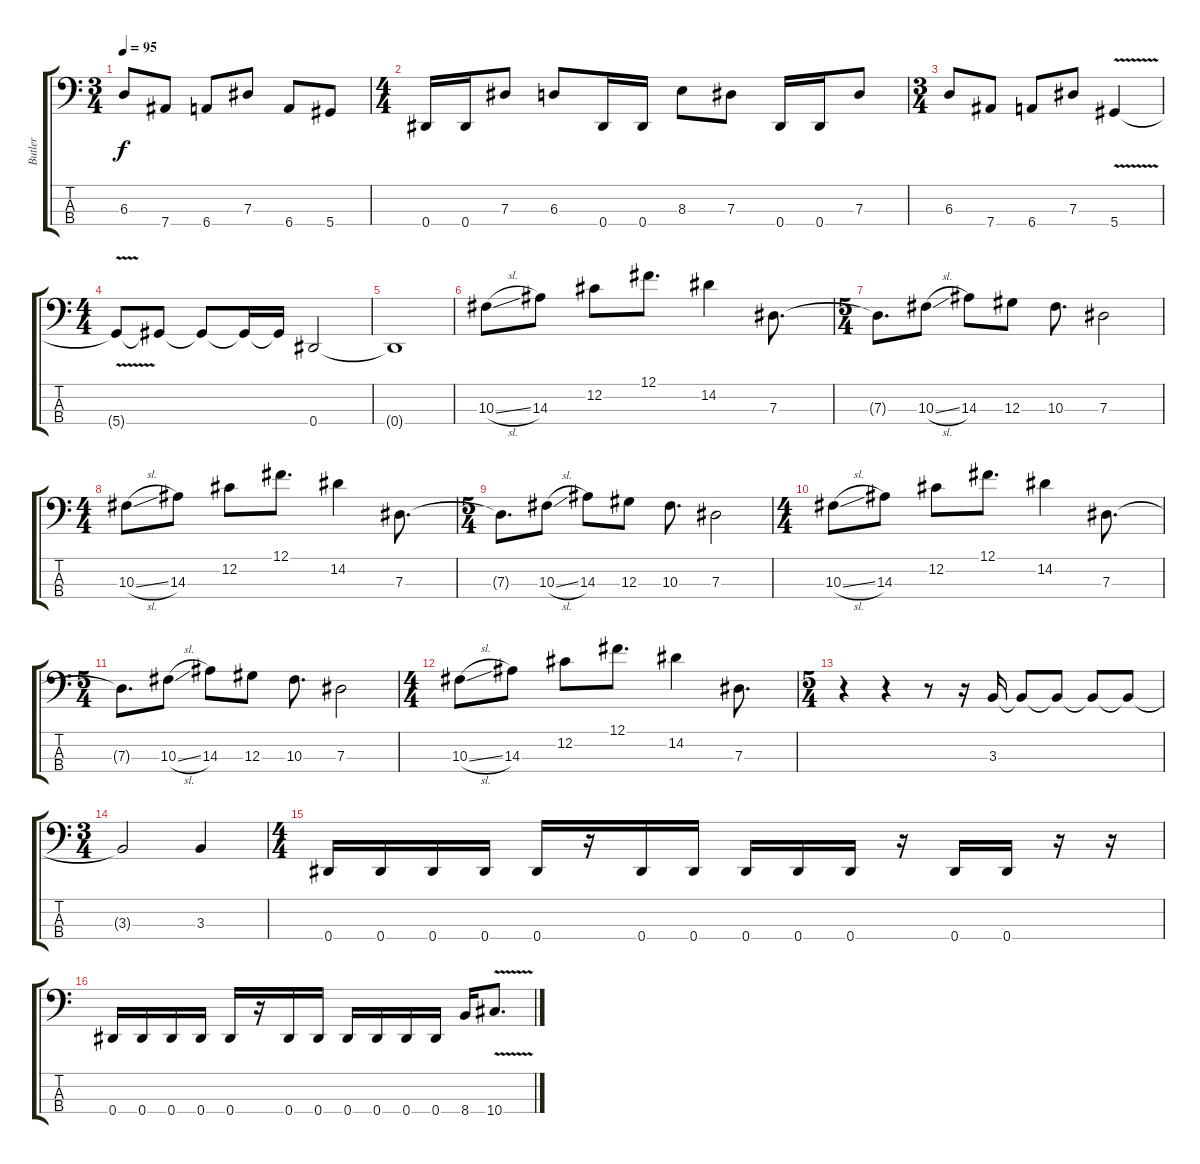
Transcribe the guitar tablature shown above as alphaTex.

\track ("Butler" "Butler") {instrument electricbassfinger}
\staff {score tabs}
\tuning (Gb2 Db2 Ab1 Eb1) {hide}
\ts (3 4)
\tempo 95
\clef f4
\ks c
6.3.8{dy f} 7.4.8 6.4.8 7.3.8 6.4.8 5.4.8 |
\ts (4 4)
0.4.16 0.4.16 7.3.8 6.3.8 0.4.16 0.4.16 8.3.8 7.3.8 0.4.16 0.4.16 7.3.8 |
\ts (3 4)
6.3.8 7.4.8 6.4.8 7.3.8 5.4{v}.4 |
\ts (4 4)
5.4{t}.8 5.4{t}.8 5.4{t}.8 5.4{t}.16 5.4{t}.16 0.4.2 |
0.4{t}.1 |
10.3{sl}.8 14.3.8 12.2.8 12.1.8{d} 14.2.4 7.3.8{d} |
\ts (5 4)
7.3{t}.8{d} 10.3{sl}.8 14.3.8 12.3.8 10.3.8{d} 7.3.2 |
\ts (4 4)
10.3{sl}.8 14.3.8 12.2.8 12.1.8{d} 14.2.4 7.3.8{d} |
\ts (5 4)
7.3{t}.8{d} 10.3{sl}.8 14.3.8 12.3.8 10.3.8{d} 7.3.2 |
\ts (4 4)
10.3{sl}.8 14.3.8 12.2.8 12.1.8{d} 14.2.4 7.3.8{d} |
\ts (5 4)
7.3{t}.8{d} 10.3{sl}.8 14.3.8 12.3.8 10.3.8{d} 7.3.2 |
\ts (4 4)
10.3{sl}.8 14.3.8 12.2.8 12.1.8{d} 14.2.4 7.3.8{d} |
\ts (5 4)
r.4 r.4 r.8 r.16 3.3.16 3.3{t}.8 3.3{t}.8 3.3{t}.8 3.3{t}.8 |
\ts (3 4)
3.3{t}.2 3.3.4 |
\ts (4 4)
0.4.16 0.4.16 0.4.16 0.4.16 0.4.16 r.16 0.4.16 0.4.16 0.4.16 0.4.16 0.4.16 r.16 0.4.16 0.4.16 r.16 r.16 |
0.4.16 0.4.16 0.4.16 0.4.16 0.4.16 r.16 0.4.16 0.4.16 0.4.16 0.4.16 0.4.16 0.4.16 8.4.16 10.4{v}.8{d}
